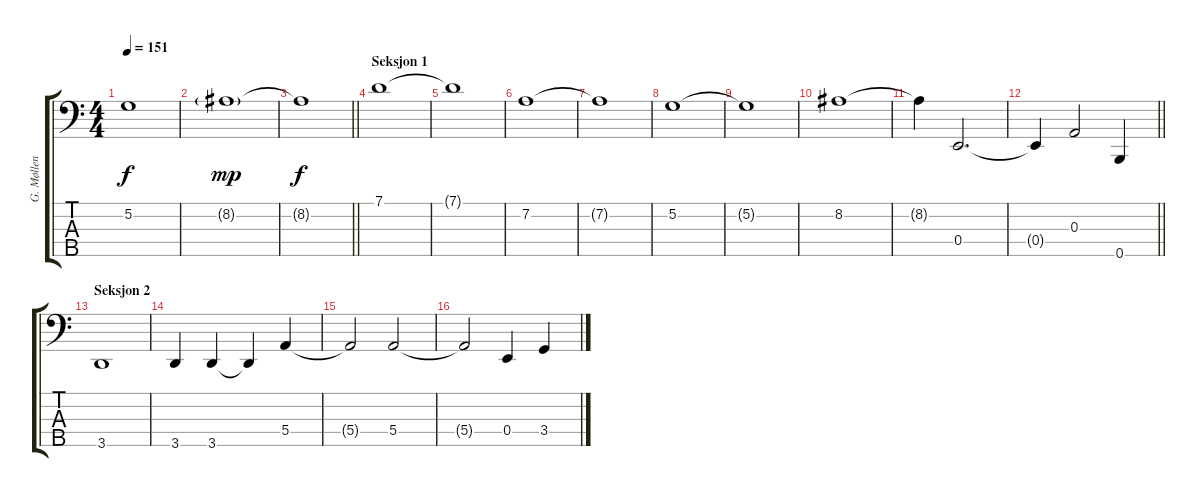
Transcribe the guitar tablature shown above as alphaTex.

\track ("G. Møllen" "G. Møllen") {instrument electricbassfinger}
\staff {score tabs}
\tuning (G2 D2 A1 E1 B0) {hide}
\ts (4 4)
\tempo 151
\clef f4
\ks c
5.2{t}.1{dy f} |
8.2{g}.1{dy mp} |
\barLineRight lightlight
8.2{t}.1{dy f} |
\section ("" "Seksjon 1")
7.1.1 |
7.1{t}.1 |
7.2.1 |
7.2{t}.1 |
5.2.1 |
5.2{t}.1 |
8.2.1 |
8.2{t}.4 0.4.2{d} |
\barLineRight lightlight
0.4{t}.4 0.3.2 0.5.4 |
\section ("" "Seksjon 2")
3.5.1 |
3.5.4 3.5.4 3.5{t}.4 5.4.4 |
5.4{t}.2 5.4.2 |
5.4{t}.2 0.4.4 3.4.4
